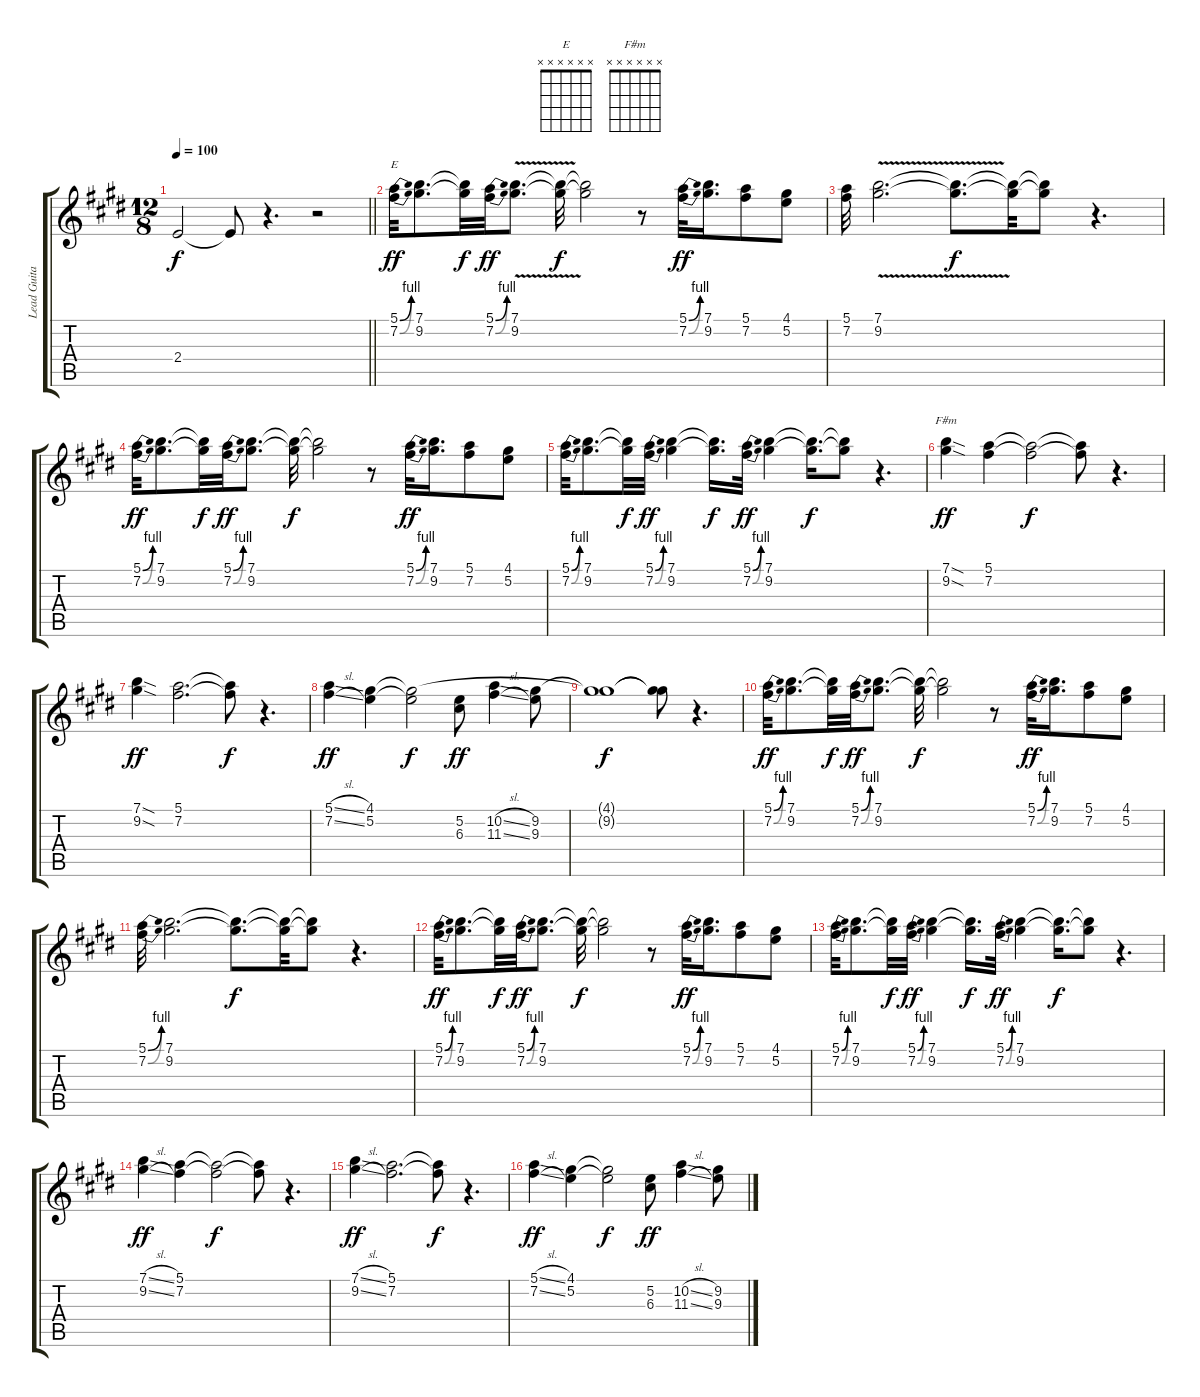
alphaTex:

\track ("Lead Guitar" "Lead Guita") {instrument electricguitarclean}
\staff {score tabs}
\tuning (E4 B3 G3 D3 A2 E2) {hide}
\chord ("E" x x x x x x)
\chord ("F#m" x x x x x x)
\ts (12 8)
\tempo 100
\clef g2
\barLineRight lightlight
\ks e
2.4{t}.2{dy f} 2.4{t}.8 r.4{d} r.2 |
(5.1{be (bend 0 0 60 4)} 7.2{be (bend 0 0 60 4)}).32{ch "E" dy ff} (7.1 9.2).8{d} (7.1{t} 9.2{t}).32{dy f} (5.1{be (bend 0 0 60 4)} 7.2{be (bend 0 0 60 4)}).32{dy ff} (7.1 9.2{v}).8{d} (7.1{t} 9.2{t}).32{dy f} (7.1{t} 9.2{t}).2 r.8 (5.1{be (bend 0 0 60 4)} 7.2{be (bend 0 0 60 4)}).32{dy ff} (7.1 9.2).16{d} (5.1 7.2).8 (4.1 5.2).8 |
(5.1 7.2).32 (7.1{v} 9.2).2{d} (7.1{t} 9.2{t}).8{d dy f} (7.1{t} 9.2{t}).32 (7.1{t} 9.2{t}).8 r.4{d} |
(5.1{be (bend 0 0 60 4)} 7.2{be (bend 0 0 60 4)}).32{dy ff} (7.1 9.2).8{d} (7.1{t} 9.2{t}).32{dy f} (5.1{be (bend 0 0 60 4)} 7.2{be (bend 0 0 60 4)}).32{dy ff} (7.1 9.2).8{d} (7.1{t} 9.2{t}).32{dy f} (7.1{t} 9.2{t}).2 r.8 (5.1{be (bend 0 0 60 4)} 7.2{be (bend 0 0 60 4)}).32{dy ff} (7.1 9.2).16{d} (5.1 7.2).8 (4.1 5.2).8 |
(5.1{be (bend 0 0 60 4)} 7.2{be (bend 0 0 60 4)}).32 (7.1 9.2).8{d} (7.1{t} 9.2{t}).32{dy f} (5.1{be (bend 0 0 60 4)} 7.2{be (bend 0 0 60 4)}).32{dy ff} (7.1 9.2).4 (7.1{t} 9.2{t}).16{d dy f} (5.1{be (bend 0 0 60 4)} 7.2{be (bend 0 0 60 4)}).32{dy ff} (7.1 9.2).4 (7.1{t} 9.2{t}).16{d dy f} (7.1{t} 9.2{t}).8 r.4{d} |
(7.1{sod} 9.2{sod}).4{ch "F#m" dy ff} (5.1 7.2).4 (5.1{t} 7.2{t}).2{dy f} (5.1{t} 7.2{t}).8 r.4{d} |
(7.1{sod} 9.2{sod}).4{dy ff} (5.1 7.2).2{d} (5.1{t} 7.2{t}).8{dy f} r.4{d} |
(5.1{sl} 7.2{sl}).4{dy ff} (4.1 5.2).4 (4.1{t} 5.2{t}).2{dy f} (5.2 6.3).8{dy ff} (10.2{sl} 11.3{sl}).4 (9.2 9.3).8 |
(4.1{t} 9.2{t}).1{dy f} (4.1{t} 9.2{t}).8 r.4{d} |
(5.1{be (bend 0 0 60 4)} 7.2{be (bend 0 0 60 4)}).32{dy ff} (7.1 9.2).8{d} (7.1{t} 9.2{t}).32{dy f} (5.1{be (bend 0 0 60 4)} 7.2{be (bend 0 0 60 4)}).32{dy ff} (7.1 9.2).8{d} (7.1{t} 9.2{t}).32{dy f} (7.1{t} 9.2{t}).2 r.8 (5.1{be (bend 0 0 60 4)} 7.2{be (bend 0 0 60 4)}).32{dy ff} (7.1 9.2).16{d} (5.1 7.2).8 (4.1 5.2).8 |
(5.1{be (bend 0 0 60 4)} 7.2{be (bend 0 0 60 4)}).32 (7.1 9.2).2{d} (7.1{t} 9.2{t}).8{d dy f} (7.1{t} 9.2{t}).32 (7.1{t} 9.2{t}).8 r.4{d} |
(5.1{be (bend 0 0 60 4)} 7.2{be (bend 0 0 60 4)}).32{dy ff} (7.1 9.2).8{d} (7.1{t} 9.2{t}).32{dy f} (5.1{be (bend 0 0 60 4)} 7.2{be (bend 0 0 60 4)}).32{dy ff} (7.1 9.2).8{d} (7.1{t} 9.2{t}).32{dy f} (7.1{t} 9.2{t}).2 r.8 (5.1{be (bend 0 0 60 4)} 7.2{be (bend 0 0 60 4)}).32{dy ff} (7.1 9.2).16{d} (5.1 7.2).8 (4.1 5.2).8 |
(5.1{be (bend 0 0 60 4)} 7.2{be (bend 0 0 60 4)}).32 (7.1 9.2).8{d} (7.1{t} 9.2{t}).32{dy f} (5.1{be (bend 0 0 60 4)} 7.2{be (bend 0 0 60 4)}).32{dy ff} (7.1 9.2).4 (7.1{t} 9.2{t}).16{d dy f} (5.1{be (bend 0 0 60 4)} 7.2{be (bend 0 0 60 4)}).32{dy ff} (7.1 9.2).4 (7.1{t} 9.2{t}).16{d dy f} (7.1{t} 9.2{t}).8 r.4{d} |
(7.1{sl} 9.2{sl}).4{dy ff} (5.1 7.2).4 (5.1{t} 7.2{t}).2{dy f} (5.1{t} 7.2{t}).8 r.4{d} |
(7.1{sl} 9.2{sl}).4{dy ff} (5.1 7.2).2{d} (5.1{t} 7.2{t}).8{dy f} r.4{d} |
(5.1{sl} 7.2{sl}).4{dy ff} (4.1 5.2).4 (4.1{t} 5.2{t}).2{dy f} (5.2 6.3).8{dy ff} (10.2{sl} 11.3{sl}).4 (9.2 9.3).8
